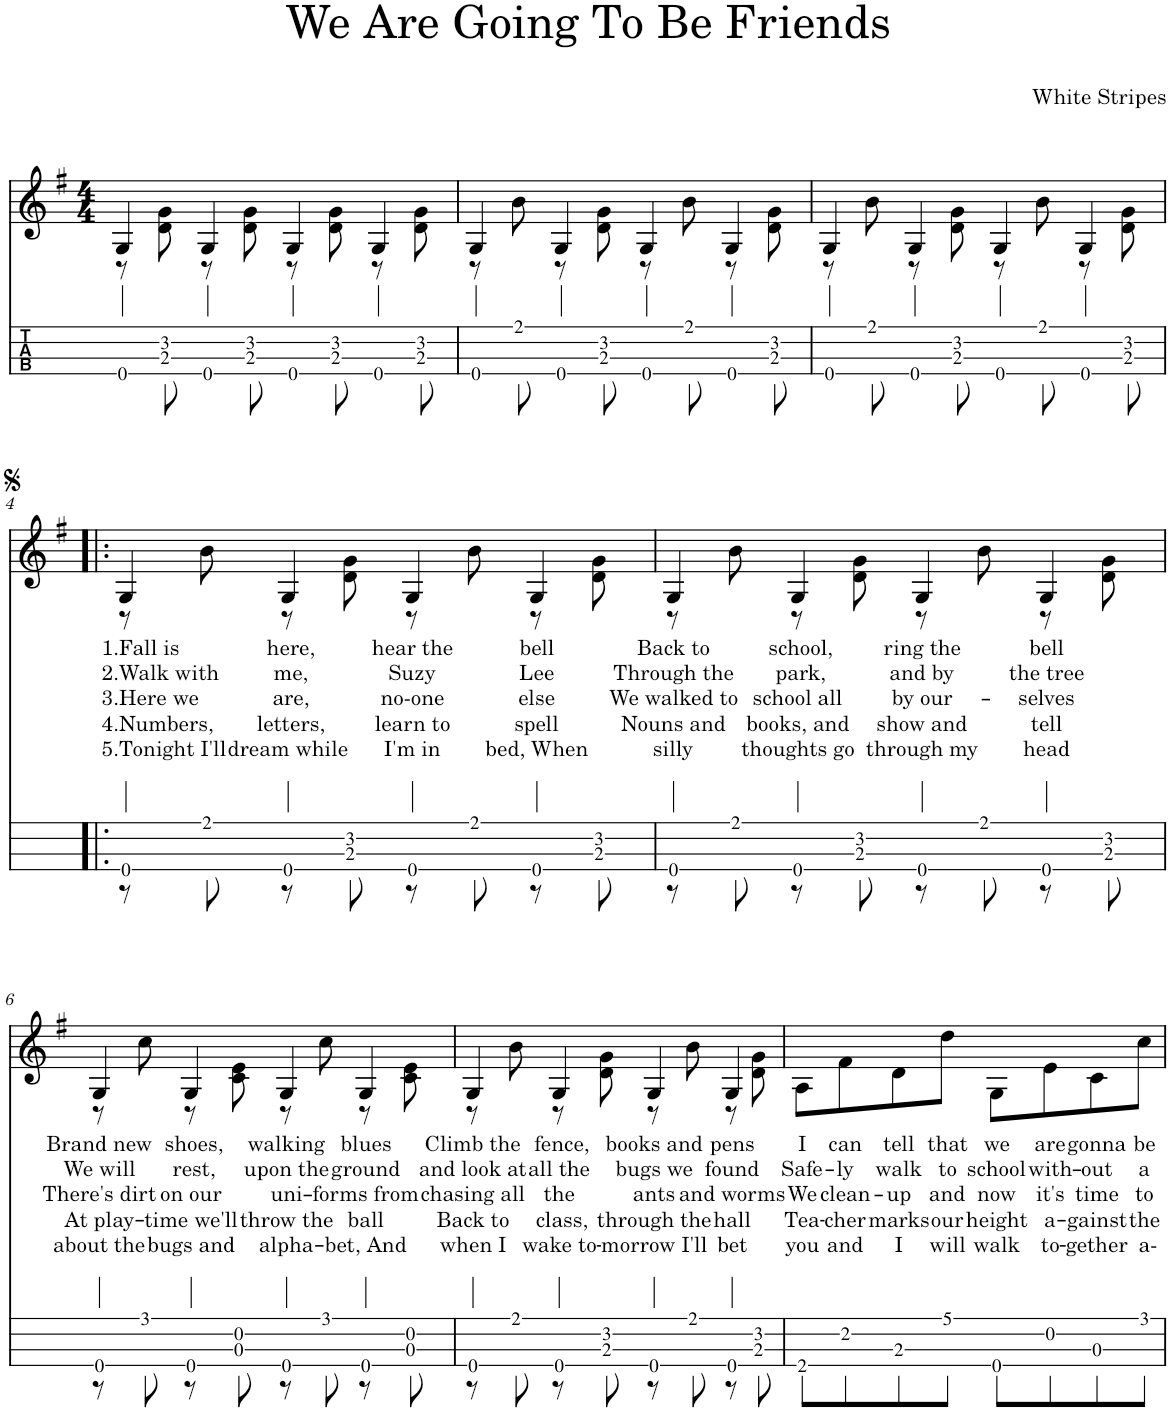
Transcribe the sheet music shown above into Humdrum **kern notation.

**kern	**kern	**text	**text	**text	**text	**text
*part1	*part1	*part1	*part1	*part1	*part1	*part1
*staff2	*staff1	*staff1	*staff1	*staff1	*staff1	*staff1
*I"Ukulele (Low G)	*	*	*	*	*	*
*I'Uk.	*	*	*	*	*	*
*stria4	*	*	*	*	*	*
*	*clefG2	*	*	*	*	*
*k[f#]	*k[f#]	*	*	*	*	*
*M4/4	*M4/4	*	*	*	*	*
=1	=1	=1	=1	=1	=1	=1
*^	*^	*	*	*	*	*
4G/	8ryy	4G/	8r	.	.	.	.	.
.	8d\ 8g\	.	8d\ 8g\	.	.	.	.	.
4G/	8ryy	4G/	8r	.	.	.	.	.
.	8d\ 8g\	.	8d\ 8g\	.	.	.	.	.
4G/	8ryy	4G/	8r	.	.	.	.	.
.	8d\ 8g\	.	8d\ 8g\	.	.	.	.	.
4G/	8ryy	4G/	8r	.	.	.	.	.
.	8d\ 8g\	.	8d\ 8g\	.	.	.	.	.
=2	=2	=2	=2	=2	=2	=2	=2	=2
4G/	8ryy	4G/	8r	.	.	.	.	.
.	8b\	.	8b\	.	.	.	.	.
4G/	8ryy	4G/	8r	.	.	.	.	.
.	8d\ 8g\	.	8d\ 8g\	.	.	.	.	.
4G/	8ryy	4G/	8r	.	.	.	.	.
.	8b\	.	8b\	.	.	.	.	.
4G/	8ryy	4G/	8r	.	.	.	.	.
.	8d\ 8g\	.	8d\ 8g\	.	.	.	.	.
=3	=3	=3	=3	=3	=3	=3	=3	=3
4G/	8ryy	4G/	8r	.	.	.	.	.
.	8b\	.	8b\	.	.	.	.	.
4G/	8ryy	4G/	8r	.	.	.	.	.
.	8d\ 8g\	.	8d\ 8g\	.	.	.	.	.
4G/	8ryy	4G/	8r	.	.	.	.	.
.	8b\	.	8b\	.	.	.	.	.
4G/	8ryy	4G/	8r	.	.	.	.	.
.	8d\ 8g\	.	8d\ 8g\	.	.	.	.	.
!!LO:LB:g=z	!!
=4!|:	=4!|:	=4!|:	=4!|:	=4!|:	=4!|:	=4!|:	=4!|:	=4!|:
!	!	!	!	!LO:LY:b	!LO:LY:b	!LO:LY:b	!LO:LY:b	!LO:LY:b
4G/	8r	4G/	8r	1.Fall is	2.Walk with	3.Here we	4.Numbers,	5.Tonight I'll
.	8b\	.	8b\	.	.	.	.	.
!	!	!	!	!LO:LY:b	!LO:LY:b	!LO:LY:b	!LO:LY:b	!LO:LY:b
4G/	8r	4G/	8r	here,	me,	are,	letters,	dream while
.	8d\ 8g\	.	8d\ 8g\	.	.	.	.	.
!	!	!	!	!LO:LY:b	!LO:LY:b	!LO:LY:b	!LO:LY:b	!LO:LY:b
4G/	8r	4G/	8r	hear the	Suzy	no-one	learn to	I'm in
.	8b\	.	8b\	.	.	.	.	.
!	!	!	!	!LO:LY:b	!LO:LY:b	!LO:LY:b	!LO:LY:b	!LO:LY:b
4G/	8r	4G/	8r	bell	Lee	else	spell	bed, When
.	8d\ 8g\	.	8d\ 8g\	.	.	.	.	.
=5	=5	=5	=5	=5	=5	=5	=5	=5
!	!	!	!	!LO:LY:b	!LO:LY:b	!LO:LY:b	!LO:LY:b	!LO:LY:b
4G/	8r	4G/	8r	Back to	Through the	We walked to	Nouns and	silly
.	8b\	.	8b\	.	.	.	.	.
!	!	!	!	!LO:LY:b	!LO:LY:b	!LO:LY:b	!LO:LY:b	!LO:LY:b
4G/	8r	4G/	8r	school,	park,	school all	books, and	thoughts go
.	8d\ 8g\	.	8d\ 8g\	.	.	.	.	.
!	!	!	!	!LO:LY:b	!LO:LY:b	!LO:LY:b	!LO:LY:b	!LO:LY:b
4G/	8r	4G/	8r	ring the	and by	by our-	show and	through my
.	8b\	.	8b\	.	.	.	.	.
!	!	!	!	!LO:LY:b	!LO:LY:b	!LO:LY:b	!LO:LY:b	!LO:LY:b
4G/	8r	4G/	8r	bell	the tree	-selves	tell	head
.	8d\ 8g\	.	8d\ 8g\	.	.	.	.	.
!!LO:LB:g=z	!!
=6	=6	=6	=6	=6	=6	=6	=6	=6
!	!	!	!	!LO:LY:b	!LO:LY:b	!LO:LY:b	!LO:LY:b	!LO:LY:b
4G/	8r	4G/	8r	Brand new	We will	There's dirt	At play-	about the
.	8cc\	.	8cc\	.	.	.	.	.
!	!	!	!	!LO:LY:b	!LO:LY:b	!LO:LY:b	!LO:LY:b	!LO:LY:b
4G/	8r	4G/	8r	shoes,	rest,	on our	-time we'll	bugs and
.	8c\ 8e\	.	8c\ 8e\	.	.	.	.	.
!	!	!	!	!LO:LY:b	!LO:LY:b	!LO:LY:b	!LO:LY:b	!LO:LY:b
4G/	8r	4G/	8r	walking	upon the	uni-	throw the	alpha-
.	8cc\	.	8cc\	.	.	.	.	.
!	!	!	!	!LO:LY:b	!LO:LY:b	!LO:LY:b	!LO:LY:b	!LO:LY:b
4G/	8r	4G/	8r	blues	ground	-forms from	ball	-bet, And
.	8c\ 8e\	.	8c\ 8e\	.	.	.	.	.
=7	=7	=7	=7	=7	=7	=7	=7	=7
!	!	!	!	!LO:LY:b	!LO:LY:b	!LO:LY:b	!LO:LY:b	!LO:LY:b
4G/	8r	4G/	8r	Climb the	and look at	chasing all	Back to	when I
.	8b\	.	8b\	.	.	.	.	.
!	!	!	!	!LO:LY:b	!LO:LY:b	!LO:LY:b	!LO:LY:b	!LO:LY:b
4G/	8r	4G/	8r	fence,	all the	the	class,	wake to-
.	8d\ 8g\	.	8d\ 8g\	.	.	.	.	.
!	!	!	!	!LO:LY:b	!LO:LY:b	!LO:LY:b	!LO:LY:b	!LO:LY:b
4G/	8r	4G/	8r	books and	bugs we	ants	through the	-morrow I'll
.	8b\	.	8b\	.	.	.	.	.
!	!	!	!	!LO:LY:b	!LO:LY:b	!LO:LY:b	!LO:LY:b	!LO:LY:b
4G/	8r	4G/	8r	pens	found	and worms	hall	bet
.	8d\ 8g\	.	8d\ 8g\	.	.	.	.	.
=8	=8	=8	=8	=8	=8	=8	=8	=8
!	!	!	!	!LO:LY:b	!LO:LY:b	!LO:LY:b	!LO:LY:b	!LO:LY:b
1ryy	8A\L	1ryy	8A\L	I	Safe-	We	Tea-	you
!	!	!	!	!LO:LY:b	!LO:LY:b	!LO:LY:b	!LO:LY:b	!LO:LY:b
.	8f#\	.	8f#\	can	-ly	clean-	-cher	and
!	!	!	!	!LO:LY:b	!LO:LY:b	!LO:LY:b	!LO:LY:b	!LO:LY:b
.	8d\	.	8d\	tell	walk	-up	marks	I
!	!	!	!	!LO:LY:b	!LO:LY:b	!LO:LY:b	!LO:LY:b	!LO:LY:b
.	8dd\J	.	8dd\J	that	to	and	our	will
!	!	!	!	!LO:LY:b	!LO:LY:b	!LO:LY:b	!LO:LY:b	!LO:LY:b
.	8G\L	.	8G\L	we	school	now	height	walk
!	!	!	!	!LO:LY:b	!LO:LY:b	!LO:LY:b	!LO:LY:b	!LO:LY:b
.	8e\	.	8e\	are	with-	it's	a-	to-
!	!	!	!	!LO:LY:b	!LO:LY:b	!LO:LY:b	!LO:LY:b	!LO:LY:b
.	8c\	.	8c\	gonna	-out	time	-gainst	-gether
!	!	!	!	!LO:LY:b	!LO:LY:b	!LO:LY:b	!LO:LY:b	!LO:LY:b
.	8cc\J	.	8cc\J	be	a	to	the	a-
*v	*v	*	*	*	*	*	*	*
*	*v	*v	*	*	*	*	*
=	=	=	=	=	=	=
*-	*-	*-	*-	*-	*-	*-
